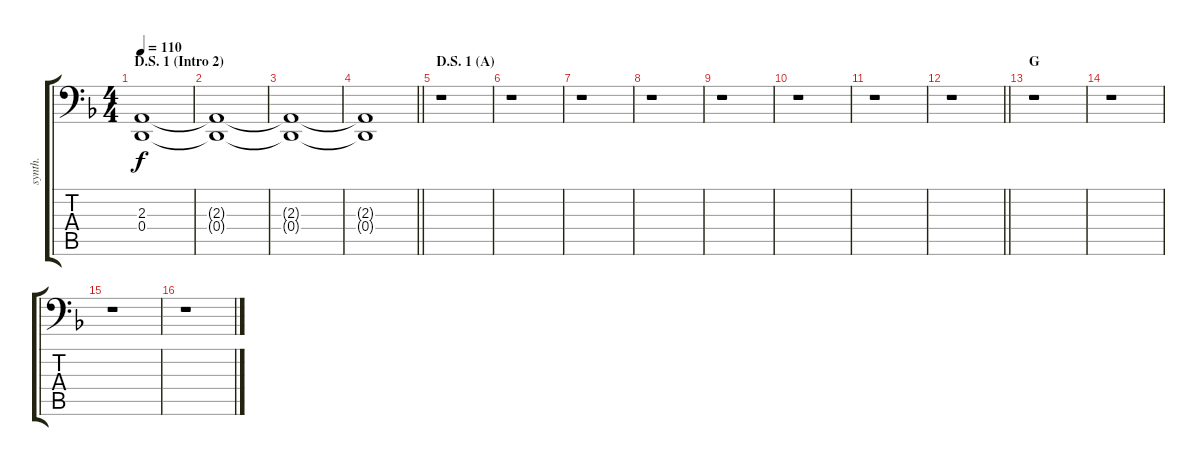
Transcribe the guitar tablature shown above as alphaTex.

\track ("synth." "synth.") {instrument clarinet}
\staff {score tabs}
\tuning (E3 B2 G2 D2 A1 E1) {hide}
\ts (4 4)
\section ("" "D.S. 1 (Intro 2)")
\tempo 110
\clef f4
\ks dminor
(2.3 0.4).1{dy f volume 6 balance 8} |
(2.3{t} 0.4{t}).1{volume 5} |
(2.3{t} 0.4{t}).1{volume 4} |
\barLineRight lightlight
(2.3{t} 0.4{t}).1{volume 1} |
\section ("" "D.S. 1 (A)")
r.1 |
r.1 |
r.1 |
r.1 |
r.1 |
r.1 |
r.1 |
\barLineRight lightlight
r.1 |
\section ("" "G")
r.1 |
r.1 |
r.1 |
r.1
